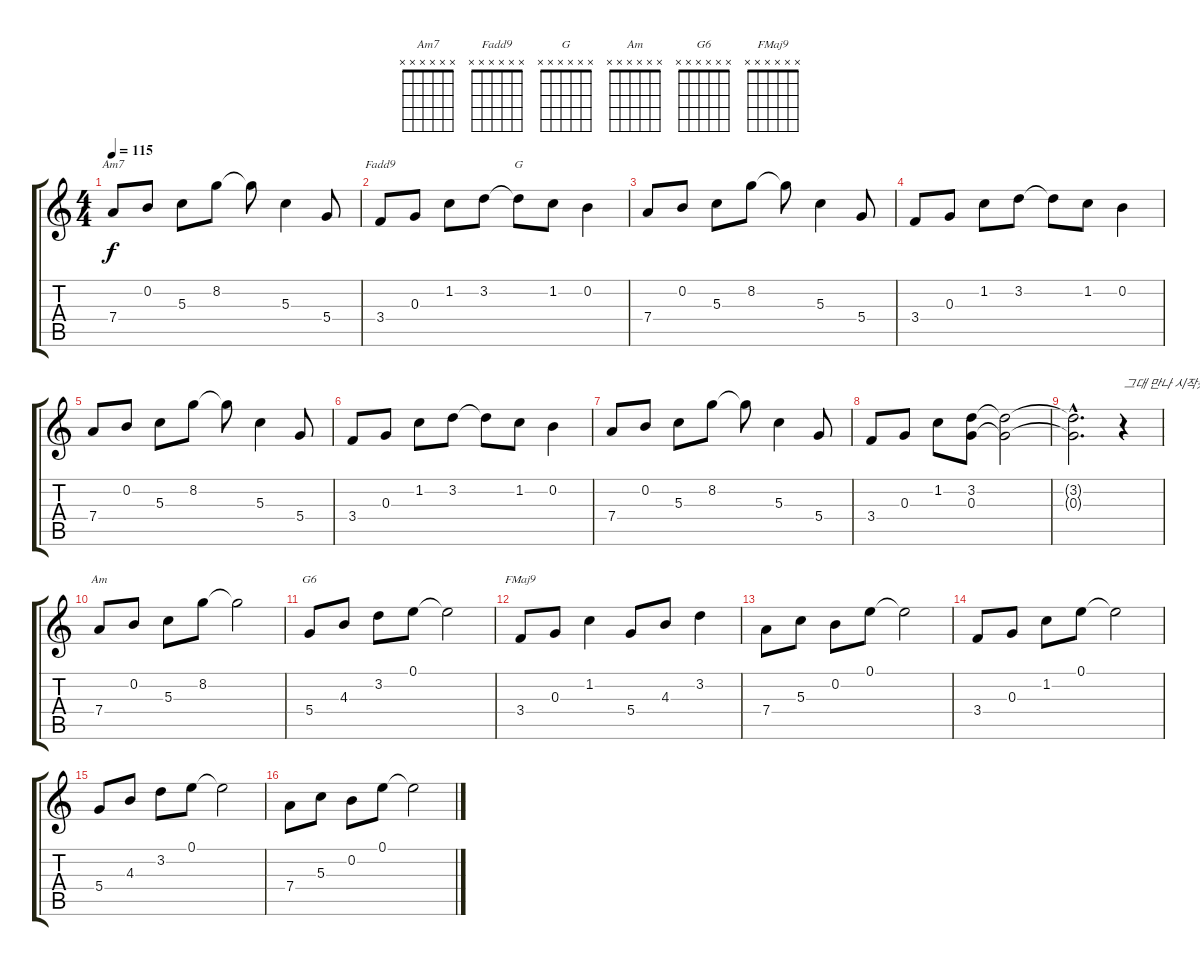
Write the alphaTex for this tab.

\track "" {instrument distortionguitar}
\staff {score tabs}
\tuning (E4 B3 G3 D3 A2 E2) {hide}
\chord ("Am7" x x x x x x)
\chord ("Fadd9" x x x x x x)
\chord ("G" x x x x x x)
\chord ("Am" x x x x x x)
\chord ("G6" x x x x x x)
\chord ("FMaj9" x x x x x x)
\ts (4 4)
\tempo 115
\clef g2
\ks c
7.4.8{ch "Am7" dy f instrument distortionguitar} 0.2.8 5.3.8 8.2.8 8.2{t}.8 5.3.4 5.4.8 |
3.4.8{ch "Fadd9"} 0.3.8 1.2.8 3.2.8 3.2{t}.8{ch "G"} 1.2.8 0.2.4 |
7.4.8 0.2.8 5.3.8 8.2.8 8.2{t}.8 5.3.4 5.4.8 |
3.4.8 0.3.8 1.2.8 3.2.8 3.2{t}.8 1.2.8 0.2.4 |
7.4.8 0.2.8 5.3.8 8.2.8 8.2{t}.8 5.3.4 5.4.8 |
3.4.8 0.3.8 1.2.8 3.2.8 3.2{t}.8 1.2.8 0.2.4 |
7.4.8 0.2.8 5.3.8 8.2.8 8.2{t}.8 5.3.4 5.4.8 |
3.4.8 0.3.8 1.2.8 (3.2 0.3).8 (3.2{t} 0.3{t}).2 |
(3.2{hac t} 0.3{hac t}).2{d} r.4{txt "그대 만나 시작됐던"} |
7.4.8{ch "Am"} 0.2.8 5.3.8 8.2.8 8.2{t}.2 |
5.4.8{ch "G6"} 4.3.8 3.2.8 0.1.8 0.1{t}.2 |
3.4.8{ch "FMaj9"} 0.3.8 1.2.4 5.4.8 4.3.8 3.2.4 |
7.4.8 5.3.8 0.2.8 0.1.8 0.1{t}.2 |
3.4.8 0.3.8 1.2.8 0.1.8 0.1{t}.2 |
5.4.8 4.3.8 3.2.8 0.1.8 0.1{t}.2 |
7.4.8 5.3.8 0.2.8 0.1.8 0.1{t}.2
